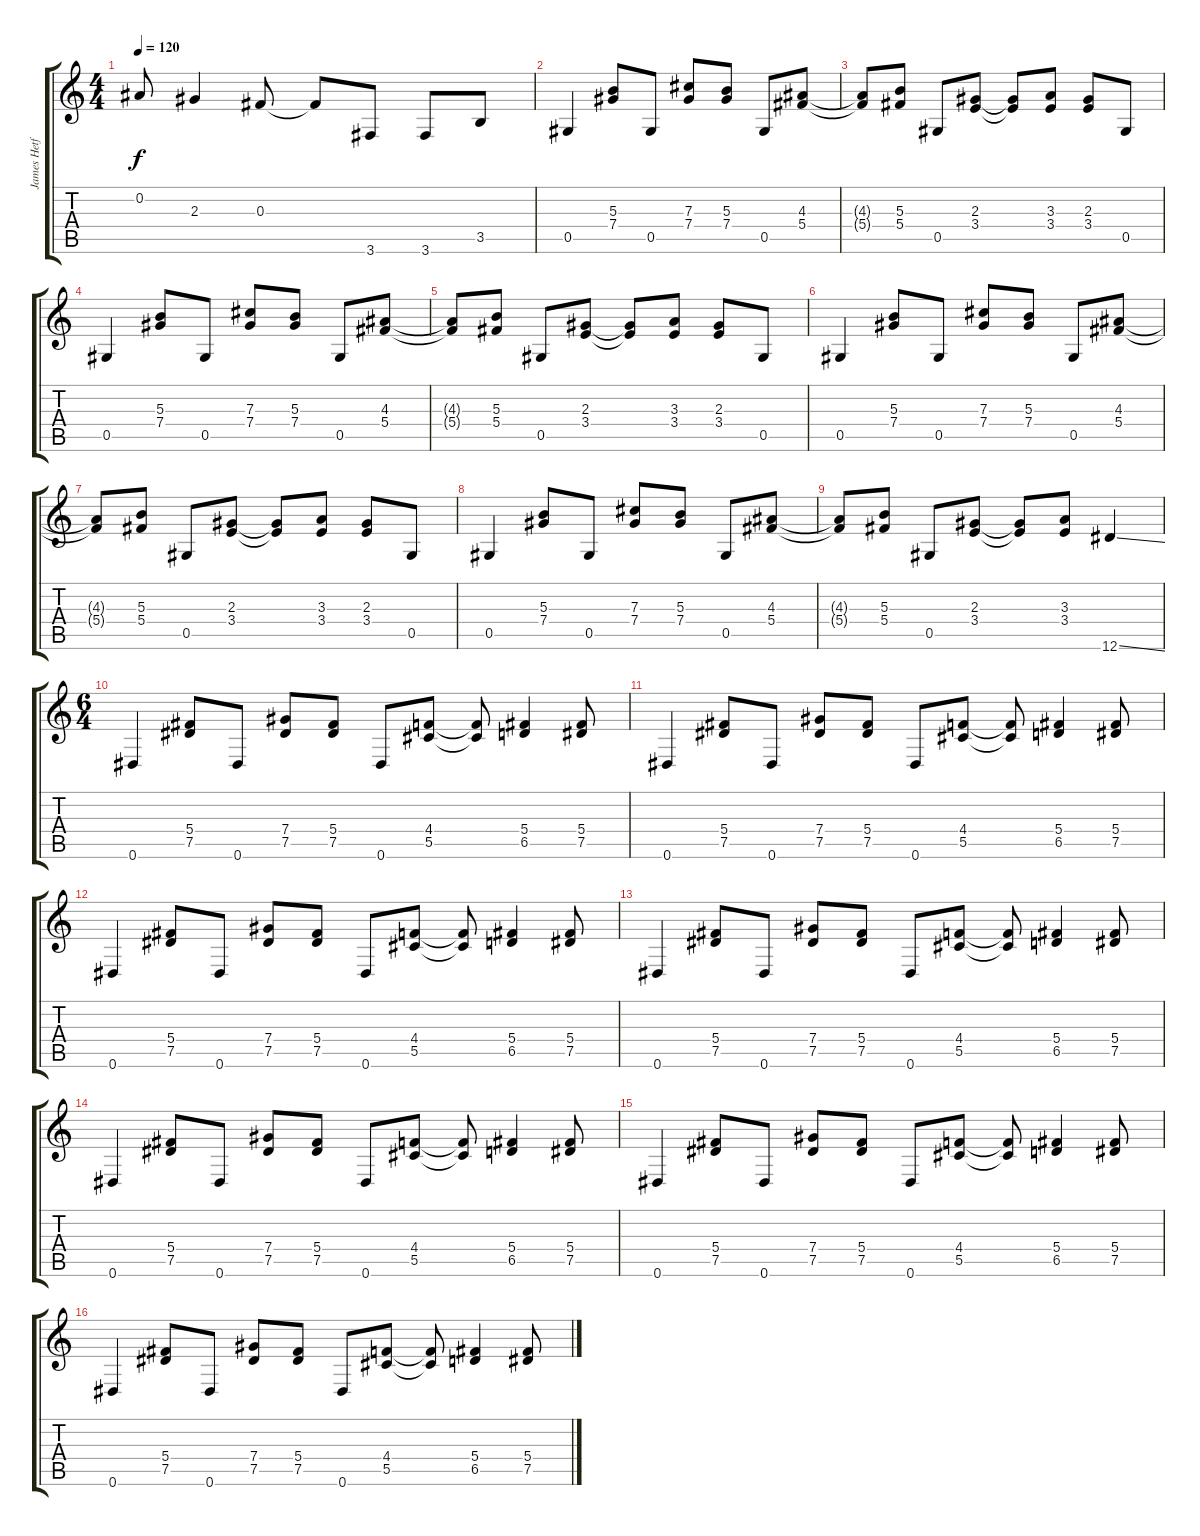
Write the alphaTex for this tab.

\track ("James Hetfield" "James Hetf") {instrument distortionguitar}
\staff {score tabs}
\tuning (Eb4 Bb3 Gb3 Db3 Ab2 Eb2) {hide}
\ts (4 4)
\tempo 120
\clef g2
\ks c
0.2{t}.8{dy f} 2.3.4 0.3.8 0.3{t}.8 3.6.8{instrument distortionguitar} 3.6.8 3.5.8 |
0.5.4 (5.3 7.4).8 0.5.8 (7.3 7.4).8 (5.3 7.4).8 0.5.8 (4.3 5.4).8 |
(4.3{t} 5.4{t}).8 (5.3 5.4).8 0.5.8 (2.3 3.4).8 (2.3{t} 3.4{t}).8 (3.3 3.4).8 (2.3 3.4).8 0.5.8 |
0.5.4 (5.3 7.4).8 0.5.8 (7.3 7.4).8 (5.3 7.4).8 0.5.8 (4.3 5.4).8 |
(4.3{t} 5.4{t}).8 (5.3 5.4).8 0.5.8 (2.3 3.4).8 (2.3{t} 3.4{t}).8 (3.3 3.4).8 (2.3 3.4).8 0.5.8 |
0.5.4 (5.3 7.4).8 0.5.8 (7.3 7.4).8 (5.3 7.4).8 0.5.8 (4.3 5.4).8 |
(4.3{t} 5.4{t}).8 (5.3 5.4).8 0.5.8 (2.3 3.4).8 (2.3{t} 3.4{t}).8 (3.3 3.4).8 (2.3 3.4).8 0.5.8 |
0.5.4 (5.3 7.4).8 0.5.8 (7.3 7.4).8 (5.3 7.4).8 0.5.8 (4.3 5.4).8 |
(4.3{t} 5.4{t}).8 (5.3 5.4).8 0.5.8 (2.3 3.4).8 (2.3{t} 3.4{t}).8 (3.3 3.4).8 12.6{ss}.4 |
\ts (6 4)
0.6.4 (5.4 7.5).8 0.6.8 (7.4 7.5).8 (5.4 7.5).8 0.6.8 (4.4 5.5).8 (4.4{t} 5.5{t}).8 (5.4 6.5).4 (5.4 7.5).8 |
0.6.4 (5.4 7.5).8 0.6.8 (7.4 7.5).8 (5.4 7.5).8 0.6.8 (4.4 5.5).8 (4.4{t} 5.5{t}).8 (5.4 6.5).4 (5.4 7.5).8 |
0.6.4 (5.4 7.5).8 0.6.8 (7.4 7.5).8 (5.4 7.5).8 0.6.8 (4.4 5.5).8 (4.4{t} 5.5{t}).8 (5.4 6.5).4 (5.4 7.5).8 |
0.6.4 (5.4 7.5).8 0.6.8 (7.4 7.5).8 (5.4 7.5).8 0.6.8 (4.4 5.5).8 (4.4{t} 5.5{t}).8 (5.4 6.5).4 (5.4 7.5).8 |
0.6.4 (5.4 7.5).8 0.6.8 (7.4 7.5).8 (5.4 7.5).8 0.6.8 (4.4 5.5).8 (4.4{t} 5.5{t}).8 (5.4 6.5).4 (5.4 7.5).8 |
0.6.4 (5.4 7.5).8 0.6.8 (7.4 7.5).8 (5.4 7.5).8 0.6.8 (4.4 5.5).8 (4.4{t} 5.5{t}).8 (5.4 6.5).4 (5.4 7.5).8 |
0.6.4 (5.4 7.5).8 0.6.8 (7.4 7.5).8 (5.4 7.5).8 0.6.8 (4.4 5.5).8 (4.4{t} 5.5{t}).8 (5.4 6.5).4 (5.4 7.5).8
